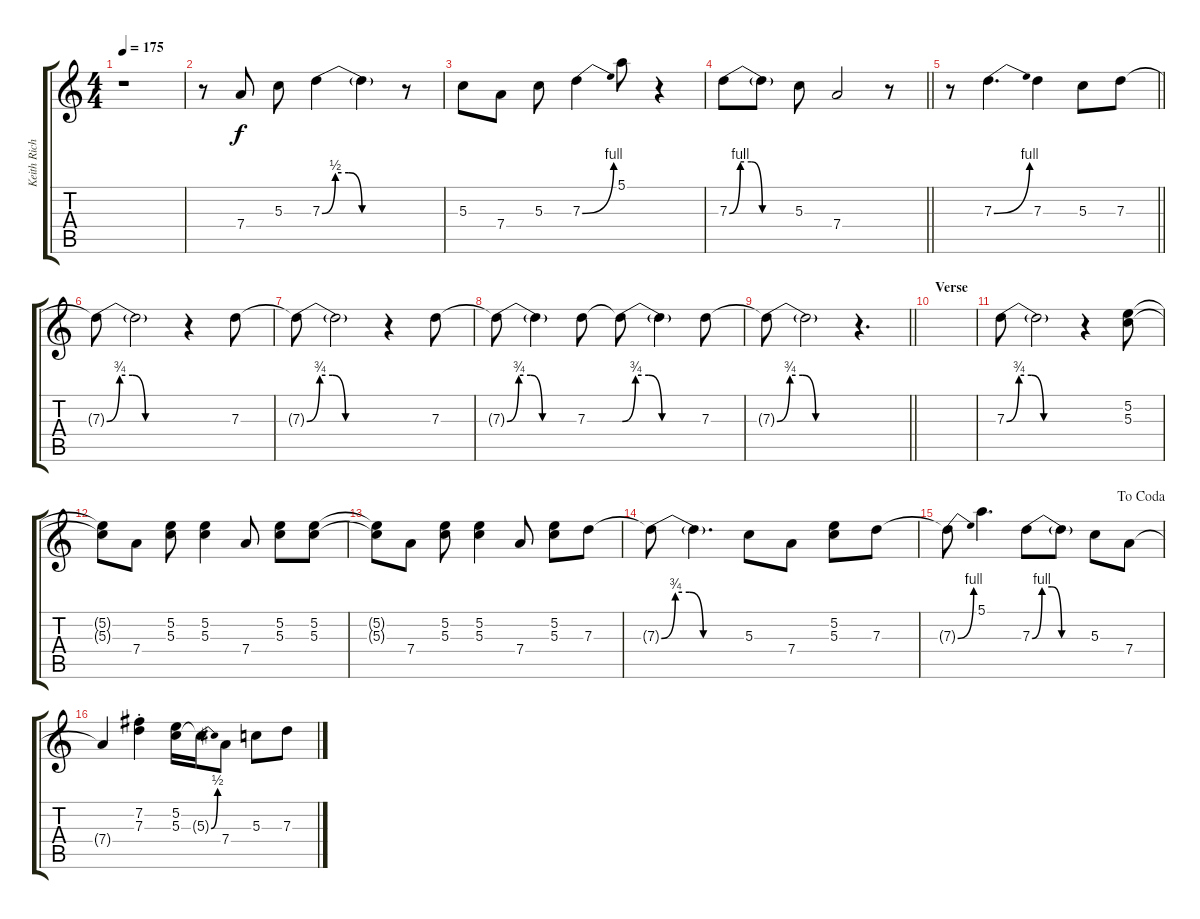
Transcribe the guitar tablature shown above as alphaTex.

\track ("Keith Richards" "Keith Rich") {instrument overdrivenguitar}
\staff {score tabs}
\tuning (E4 B3 G3 D3 A2 E2) {hide}
\ts (4 4)
\tempo 175
\clef g2
\ks c
r.1{dy f} |
r.8 7.4.8 5.3.8 7.3{be (custom 0 0 10 2 20 2 30 0 60 0)}.4 7.3{t}.4 r.8 |
5.3.8 7.4.8 5.3.8 7.3{be (bend 0 0 60 4)}.4 5.1.8 r.4 |
\barLineRight lightlight
7.3{be (custom 0 0 10 4 20 4 30 0 60 0)}.8 7.3{t}.8 5.3.8 7.4.2 r.8 |
\barLineRight lightlight
r.8 7.3{be (bend 0 0 60 4)}.4{d} 7.3.4 5.3.8 7.3.8 |
7.3{be (custom 0 0 10 3 20 3 30 0 60 0) t}.8 7.3{t}.2 r.4 7.3.8 |
7.3{be (custom 0 0 10 3 20 3 30 0 60 0) t}.8 7.3{t}.2 r.4 7.3.8 |
7.3{be (custom 0 0 10 3 20 3 30 0 60 0) t}.8 7.3{t}.4 7.3.8 7.3{be (custom 0 0 10 3 20 3 30 0 60 0) t}.8 7.3{t}.4 7.3.8 |
\barLineRight lightlight
7.3{be (custom 0 0 10 3 20 3 30 0 60 0) t}.8 7.3{t}.2 r.4{d} |
\section ("" "Verse")
|
7.3{be (custom 0 0 10 3 20 3 30 0 60 0)}.8 7.3{t}.2 r.4 (5.2 5.3).8 |
(5.2{t} 5.3{t}).8 7.4.8 (5.2 5.3).8 (5.2 5.3).4 7.4.8 (5.2 5.3).8 (5.2 5.3).8 |
(5.2{t} 5.3{t}).8 7.4.8 (5.2 5.3).8 (5.2 5.3).4 7.4.8 (5.2 5.3).8 7.3.8 |
7.3{be (custom 0 0 10 3 20 3 30 0 60 0) t}.8 7.3{t}.4{d} 5.3.8 7.4.8 (5.2 5.3).8 7.3.8 |
\jump dacoda
7.3{be (bend 0 0 60 4) t}.8 5.1.4{d} 7.3{be (custom 0 0 10 4 20 4 30 0 60 0)}.8 7.3{t}.8 5.3.8 7.4.8 |
7.4{t}.4 (7.2{st} 7.3{st}).4 (5.2 5.3).16 5.3{be (bend 0 0 60 2) t}.16 7.4.8 5.3.8 7.3.8
